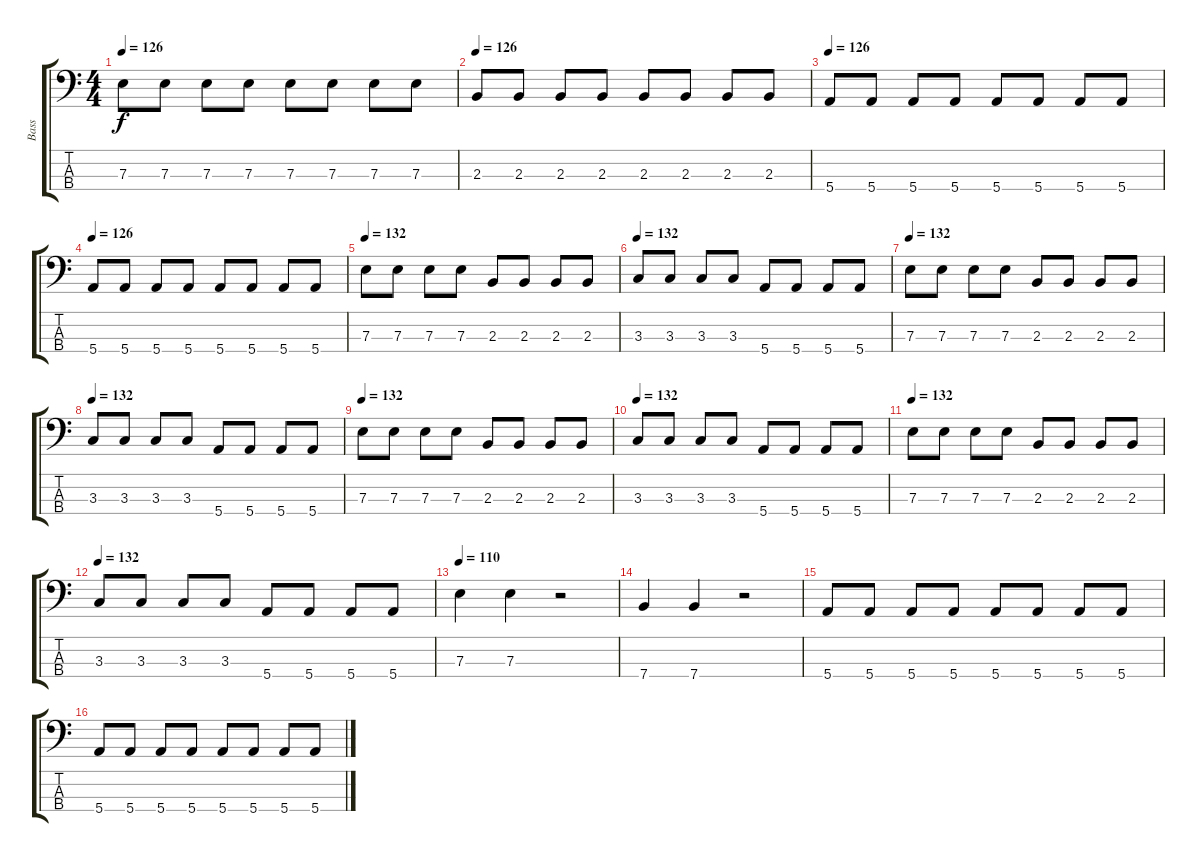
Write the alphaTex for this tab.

\track ("Bass" "Bass") {instrument electricbassfinger}
\staff {score tabs}
\tuning (G2 D2 A1 E1) {hide}
\ts (4 4)
\tempo 126
\clef f4
\ks c
7.3.8{dy f} 7.3.8 7.3.8 7.3.8 7.3.8 7.3.8 7.3.8 7.3.8 |
\tempo 126
2.3.8 2.3.8 2.3.8 2.3.8 2.3.8 2.3.8 2.3.8 2.3.8 |
\tempo 126
5.4.8 5.4.8 5.4.8 5.4.8 5.4.8 5.4.8 5.4.8 5.4.8 |
\tempo 126
5.4.8 5.4.8 5.4.8 5.4.8 5.4.8 5.4.8 5.4.8 5.4.8 |
\tempo 132
7.3.8 7.3.8 7.3.8 7.3.8 2.3.8 2.3.8 2.3.8 2.3.8 |
\tempo 132
3.3.8 3.3.8 3.3.8 3.3.8 5.4.8 5.4.8 5.4.8 5.4.8 |
\tempo 132
7.3.8 7.3.8 7.3.8 7.3.8 2.3.8 2.3.8 2.3.8 2.3.8 |
\tempo 132
3.3.8 3.3.8 3.3.8 3.3.8 5.4.8 5.4.8 5.4.8 5.4.8 |
\tempo 132
7.3.8 7.3.8 7.3.8 7.3.8 2.3.8 2.3.8 2.3.8 2.3.8 |
\tempo 132
3.3.8 3.3.8 3.3.8 3.3.8 5.4.8 5.4.8 5.4.8 5.4.8 |
\tempo 132
7.3.8 7.3.8 7.3.8 7.3.8 2.3.8 2.3.8 2.3.8 2.3.8 |
\tempo 132
3.3.8 3.3.8 3.3.8 3.3.8 5.4.8 5.4.8 5.4.8 5.4.8 |
\tempo 110
7.3.4 7.3.4 r.2 |
7.4.4 7.4.4 r.2 |
5.4.8 5.4.8 5.4.8 5.4.8 5.4.8 5.4.8 5.4.8 5.4.8 |
5.4.8 5.4.8 5.4.8 5.4.8 5.4.8 5.4.8 5.4.8 5.4.8
